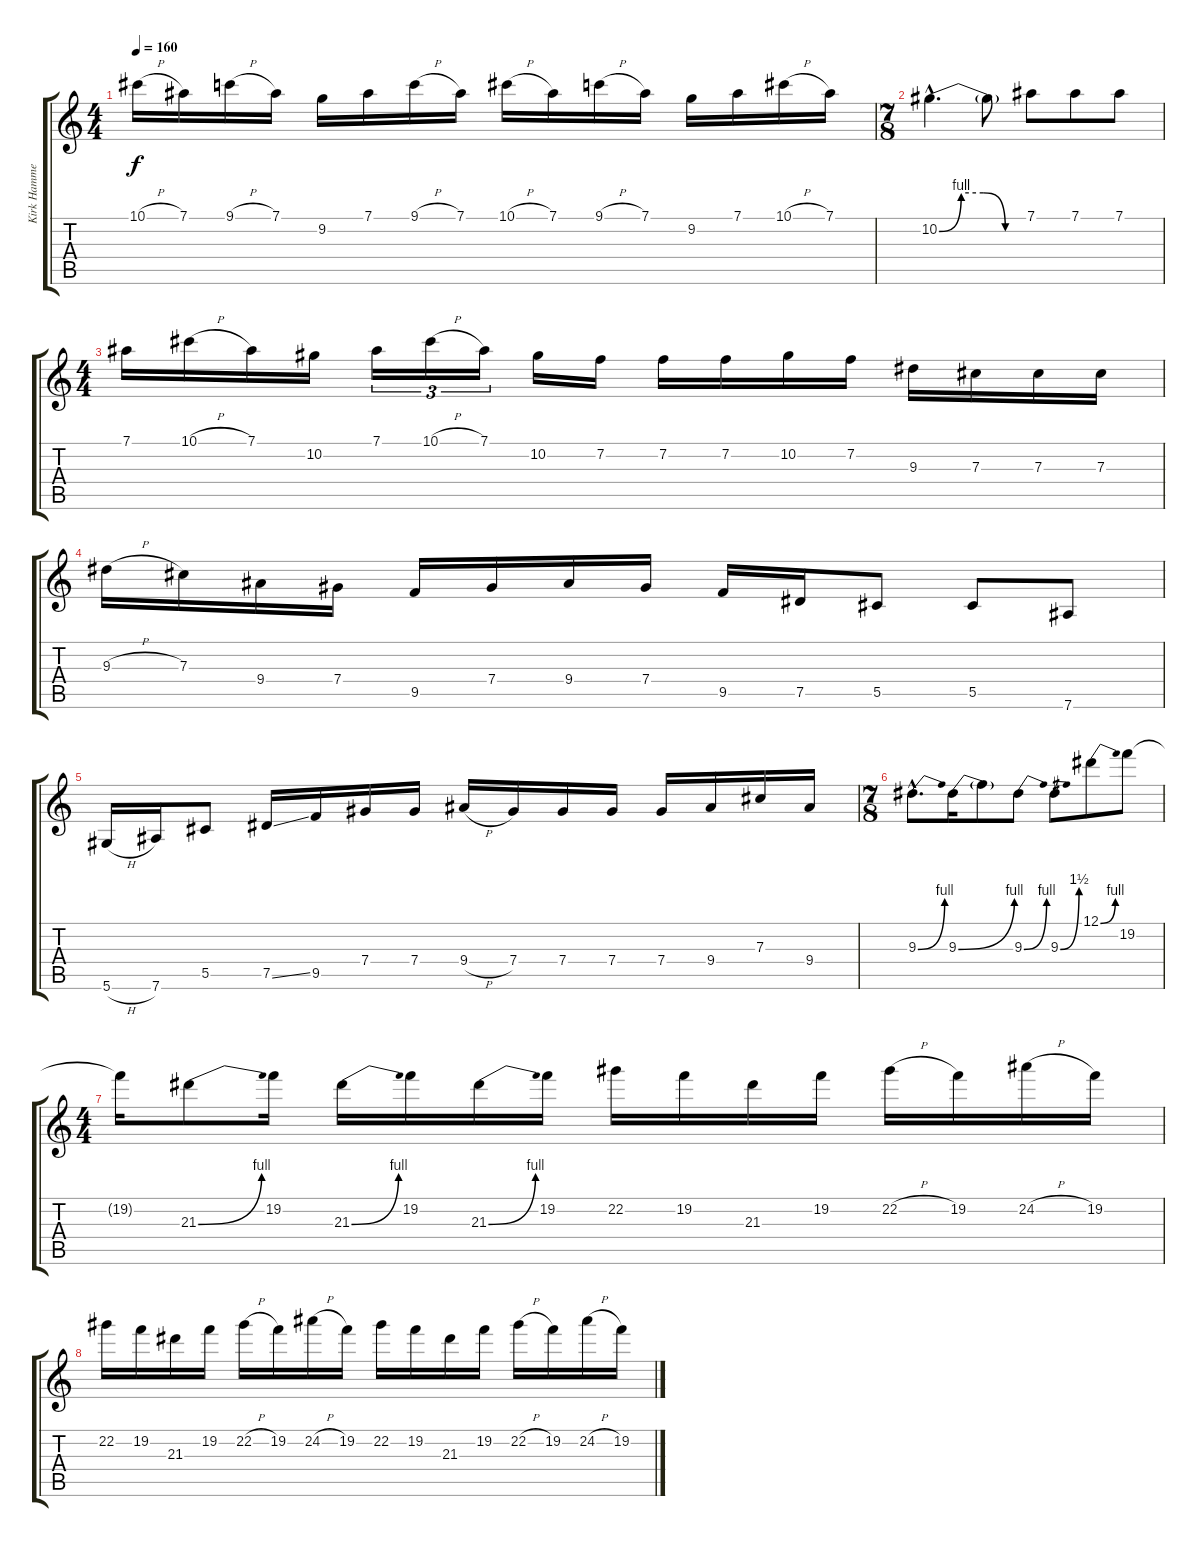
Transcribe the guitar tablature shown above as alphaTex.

\track ("Kirk Hammett (Distortion Guitar)" "Kirk Hamme") {instrument overdrivenguitar}
\staff {score tabs}
\tuning (Eb4 Bb3 Gb3 Db3 Ab2 Eb2) {hide}
\ts (4 4)
\tempo 160
\clef g2
\ks c
10.1{h}.16{dy f} 7.1.16 9.1{h}.16 7.1.16 9.2.16 7.1.16 9.1{h}.16 7.1.16 10.1{h}.16 7.1.16 9.1{h}.16 7.1.16 9.2.16 7.1.16 10.1{h}.16 7.1.16 |
\ts (7 8)
10.2{be (custom 0 0 15 4 30 4 45 0 60 0) hac}.4{d} 10.2{t}.8 7.1.8 7.1.8 7.1.8 |
\ts (4 4)
7.1.16 10.1{h}.16 7.1.16 10.2.16 7.1.16{tu (3 2)} 10.1{h}.16{tu (3 2)} 7.1.16{tu (3 2)} 10.2.16 7.2.16 7.2.16 7.2.16 10.2.16 7.2.16 9.3.16 7.3.16 7.3.16 7.3.16 |
9.3{h}.16 7.3.16 9.4.16 7.4.16 9.5.16 7.4.16 9.4.16 7.4.16 9.5.16 7.5.16 5.5.8 5.5.8 7.6.8 |
5.6{h}.16 7.6.16 5.5.8 7.5{ss}.16 9.5.16 7.4.16 7.4.16 9.4{h}.16 7.4.16 7.4.16 7.4.16 7.4.16 9.4.16 7.3.16 9.4.16 |
\ts (7 8)
9.3{be (bend 0 0 60 4) hac}.8{d} 9.3{be (bend 0 0 60 4)}.16 9.3{t}.8 9.3{be (bend 0 0 60 4)}.8 9.3{be (bend 0 0 60 6)}.8 12.1{be (bend 0 0 60 4)}.8 19.2.8 |
\ts (4 4)
19.2{t}.16 21.3{be (bend 0 0 60 4)}.8 19.2.16 21.3{be (bend 0 0 60 4)}.16 19.2.16 21.3{be (bend 0 0 60 4)}.16 19.2.16 22.2.16 19.2.16 21.3.16 19.2.16 22.2{h}.16 19.2.16 24.2{h}.16 19.2.16 |
22.2.16 19.2.16 21.3.16 19.2.16 22.2{h}.16 19.2.16 24.2{h}.16 19.2.16 22.2.16 19.2.16 21.3.16 19.2.16 22.2{h}.16 19.2.16 24.2{h}.16 19.2.16
